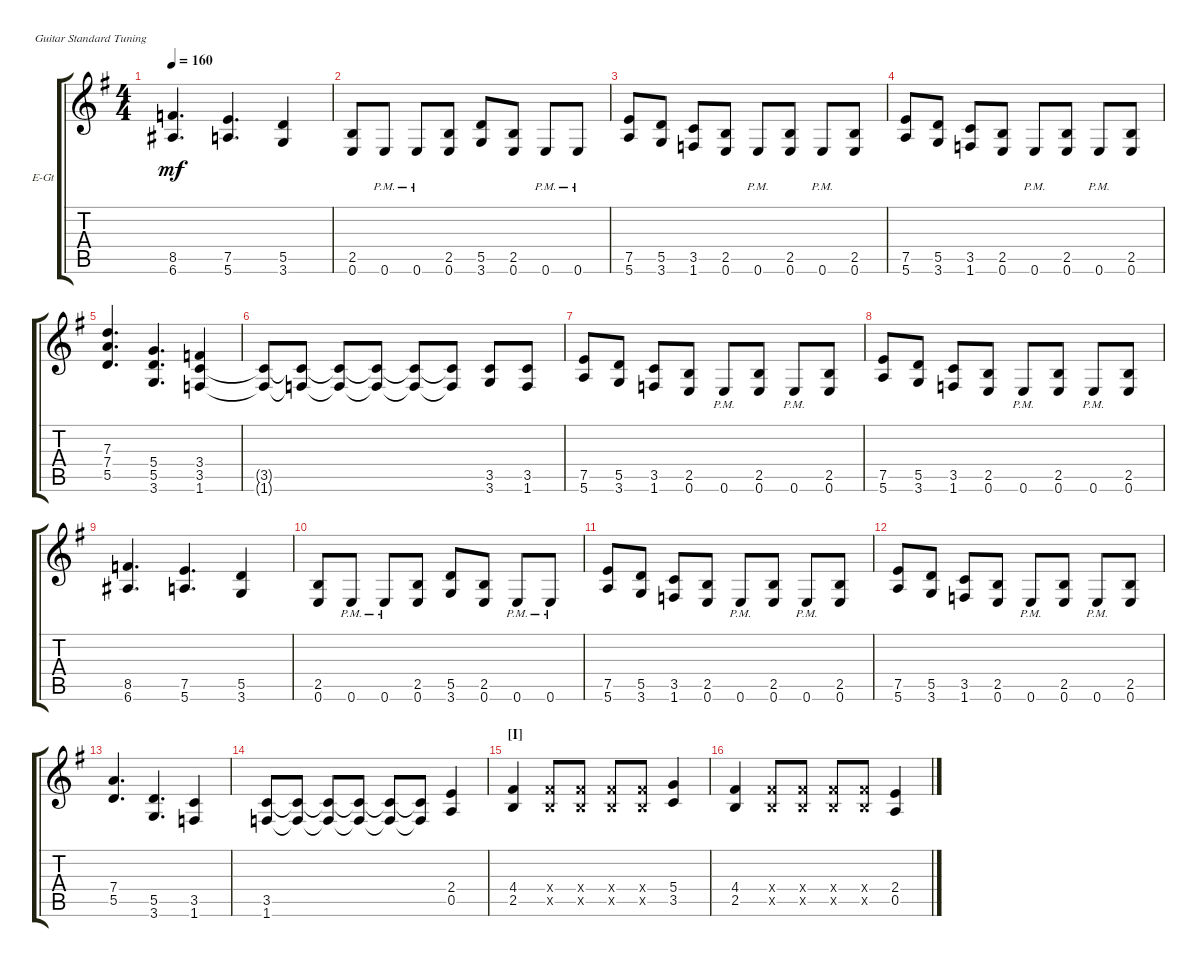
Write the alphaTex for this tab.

\defaultSystemsLayout 4
\bracketExtendMode groupsimilarinstruments
\firstSystemTrackNameOrientation horizontal
\otherSystemsTrackNameOrientation horizontal
\track ("Electric Guitar" "E-Gt") {instrument distortionguitar}
\staff {score tabs}
\tuning (E4 B3 G3 D3 A2 E2)
\ts (4 4)
\tempo 160
\clef g2
\ks eminor
(6.6 8.5).4{d dy mf} (5.6 7.5).4{d} (3.6 5.5).4 |
(0.6 2.5).8 0.6{pm}.8 0.6{pm}.8 (0.6 2.5).8 (5.5 3.6).8 (0.6 2.5).8 0.6{pm}.8 0.6{pm}.8 |
\scale
0.307692 (5.6 7.5).8 (3.6 5.5).8 (1.6 3.5).8 (0.6 2.5).8 0.6{pm}.8 (0.6 2.5).8 0.6{pm}.8 (0.6 2.5).8 |
\scale
0.239769 (5.6 7.5).8 (3.6 5.5).8 (1.6 3.5).8 (0.6 2.5).8 0.6{pm}.8 (0.6 2.5).8 0.6{pm}.8 (0.6 2.5).8 |
\scale
0.222169 (5.5 7.4 7.3).4{d} (3.6 5.5 5.4).4{d} (3.5 1.6 3.4).4 |
\scale
0.230769 (1.6{t} 3.5{t}).8 (1.6{t} 3.5{t}).8 (1.6{t} 3.5{t}).8 (1.6{t} 3.5{t}).8 (1.6{t} 3.5{t}).8 (1.6{t} 3.5{t}).8 (3.6 3.5).8 (1.6 3.5).8 |
(5.6 7.5).8 (3.6 5.5).8 (1.6 3.5).8 (0.6 2.5).8 0.6{pm}.8 (0.6 2.5).8 0.6{pm}.8 (0.6 2.5).8 |
(5.6 7.5).8 (3.6 5.5).8 (1.6 3.5).8 (0.6 2.5).8 0.6{pm}.8 (0.6 2.5).8 0.6{pm}.8 (0.6 2.5).8 |
(6.6 8.5).4{d} (5.6 7.5).4{d} (3.6 5.5).4 |
(0.6 2.5).8 0.6{pm}.8 0.6{pm}.8 (0.6 2.5).8 (5.5 3.6).8 (0.6 2.5).8 0.6{pm}.8 0.6{pm}.8 |
\scale
0.307692 (5.6 7.5).8 (3.6 5.5).8 (1.6 3.5).8 (0.6 2.5).8 0.6{pm}.8 (0.6 2.5).8 0.6{pm}.8 (0.6 2.5).8 |
\scale
0.239769 (5.6 7.5).8 (3.6 5.5).8 (1.6 3.5).8 (0.6 2.5).8 0.6{pm}.8 (0.6 2.5).8 0.6{pm}.8 (0.6 2.5).8 |
\scale
0.222169 (5.5 7.4).4{d} (3.6 5.5).4{d} (3.5 1.6).4 |
\scale
0.230769 (1.6 3.5).8 (1.6{t} 3.5{t}).8 (1.6{t} 3.5{t}).8 (1.6{t} 3.5{t}).8 (1.6{t} 3.5{t}).8 (1.6{t} 3.5{t}).8 (0.5 2.4).4 |
\section ("I" "")
(2.5 4.4).4 (2.5{x} 4.4{x}).8 (2.5{x} 4.4{x}).8 (2.5{x} 4.4{x}).8 (2.5{x} 4.4{x}).8 (3.5 5.4).4 |
(2.5 4.4).4 (2.5{x} 4.4{x}).8 (2.5{x} 4.4{x}).8 (2.5{x} 4.4{x}).8 (2.5{x} 4.4{x}).8 (0.5 2.4).4
